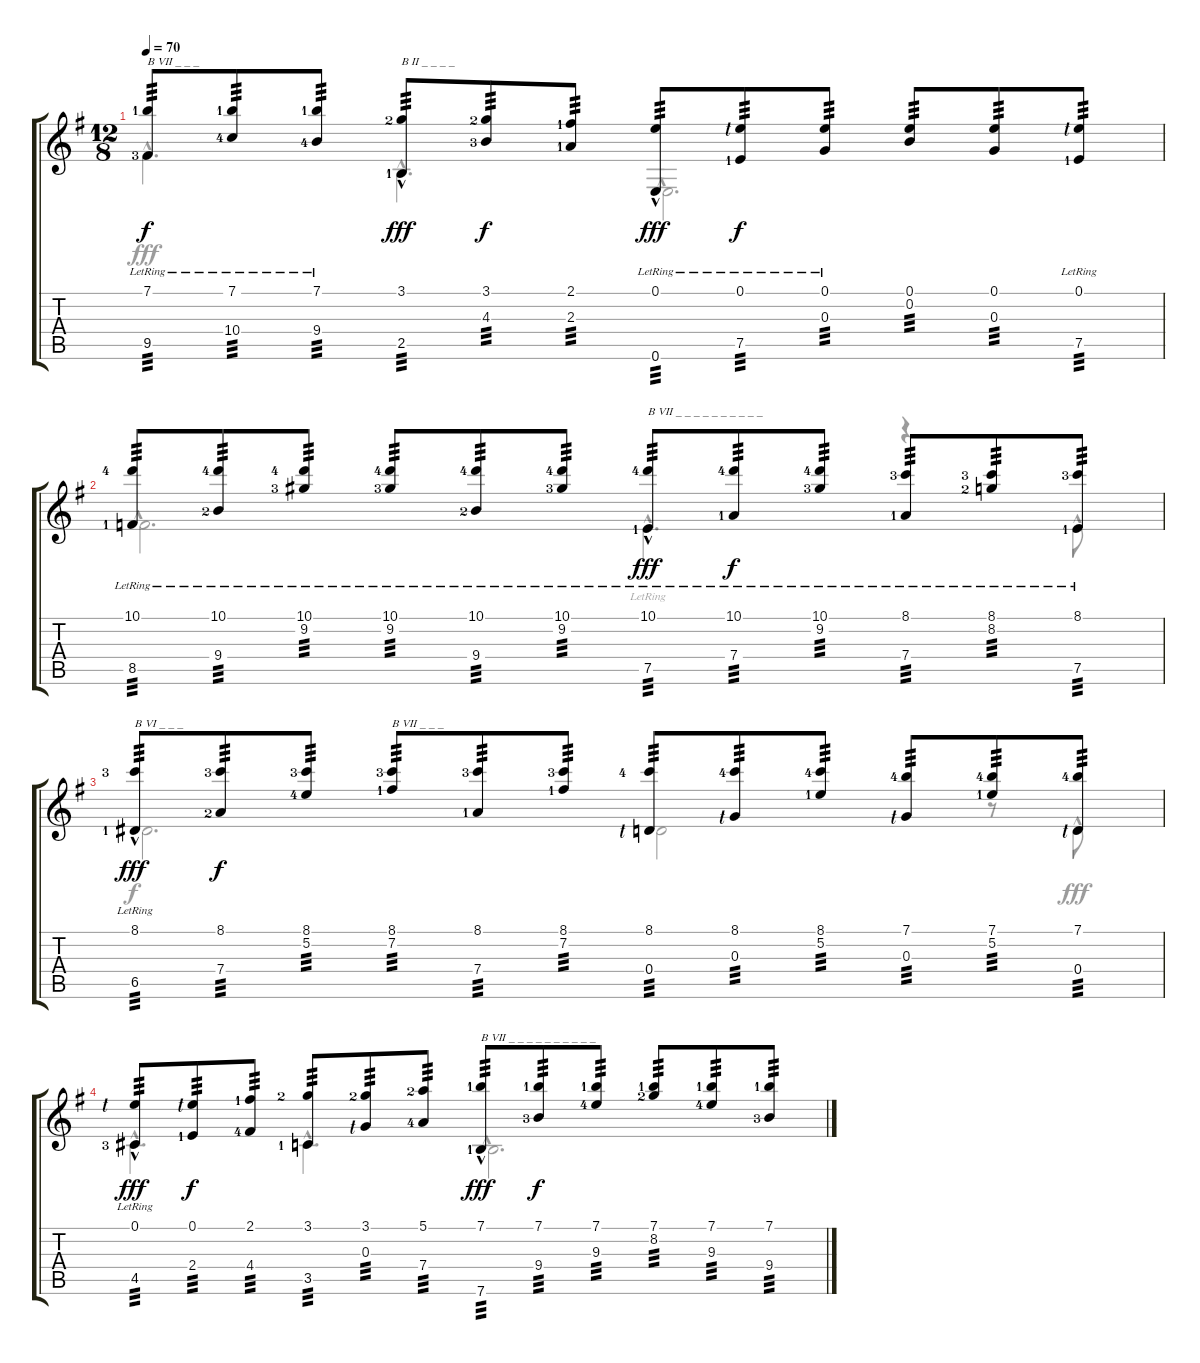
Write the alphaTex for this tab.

\track "" {instrument acousticguitarnylon}
\staff {score tabs}
\tuning (E4 B3 G3 D3 A2 E2) {hide}
\voice
\ts (12 8)
\tempo 70
\clef g2
\ks eminor
(7.1{lr lf 2} 9.5{lf 4}).8{txt "B VII _ _ _" tp 3 dy f} (7.1{lr lf 2} 10.4{lf 5}).8{tp 3} (7.1{lr lf 2} 9.4{lf 5}).8{tp 3} (3.1{lf 3} 2.5{hac lf 2}).8{txt "B II _ _ _ _" tp 3 dy fff} (3.1{lf 3} 4.3{lf 4}).8{tp 3 dy f} (2.1{lf 2} 2.3{lf 2}).8{tp 3} (0.1{lr} 0.6{hac lr}).8{tp 3 dy fff} (0.1{lr lf 1} 7.5{lf 2}).8{tp 3 dy f} (0.1{lr} 0.3).8{tp 3} (0.1 0.2).8{tp 3} (0.1 0.3).8{tp 3} (0.1{lr lf 1} 7.5{lf 2}).8{tp 3} |
(10.1{lr lf 5} 8.5{lf 2}).8{tp 3} (10.1{lr lf 5} 9.4{lf 3}).8{tp 3} (10.1{lr lf 5} 9.2{lf 4}).8{tp 3} (10.1{lr lf 5} 9.2{lf 4}).8{tp 3} (10.1{lr lf 5} 9.4{lf 3}).8{tp 3} (10.1{lr lf 5} 9.2{lf 4}).8{tp 3} (10.1{lr lf 5} 7.5{hac lr lf 2}).8{txt "B VII _ _ _ _ _ _ _ _ _ _ " tp 3 dy fff} (10.1{lr lf 5} 7.4{lf 2}).8{tp 3 dy f} (10.1{lr lf 5} 9.2{lf 4}).8{tp 3} (8.1{lr lf 4} 7.4{lf 2}).8{tp 3} (8.1{lr lf 4} 8.2{lf 3}).8{tp 3} (8.1{lr lf 4} 7.5{lf 2}).8{tp 3} |
(8.1{lf 4} 6.5{hac lr lf 2}).8{txt "B VI _ _ _ " tp 3 dy fff} (8.1{lf 4} 7.4{lf 3}).8{tp 3 dy f} (8.1{lf 4} 5.2{lf 5}).8{tp 3} (8.1{lf 4} 7.2{lf 2}).8{txt "B VII _ _ _ " tp 3} (8.1{lf 4} 7.4{lf 2}).8{tp 3} (8.1{lf 4} 7.2{lf 2}).8{tp 3} (8.1{lf 5} 0.4{lf 1}).8{tp 3} (8.1{lf 5} 0.3{lf 1}).8{tp 3} (8.1{lf 5} 5.2{lf 2}).8{tp 3} (7.1{lf 5} 0.3{lf 1}).8{tp 3} (7.1{lf 5} 5.2{lf 2}).8{tp 3} (7.1{lf 5} 0.4{lf 1}).8{tp 3} |
(0.1{lf 1} 4.5{hac lr lf 4}).8{tp 3 dy fff} (0.1{lf 1} 2.4{lf 2}).8{tp 3 dy f} (2.1{lf 2} 4.4{lf 5}).8{tp 3} (3.1{lf 3} 3.5{lf 2}).8{tp 3} (3.1{lf 3} 0.3{lf 1}).8{tp 3} (5.1{lf 3} 7.4{lf 5}).8{tp 3} (7.1{lf 2} 7.6{hac lf 2}).8{txt "B VII _ _ _ _ _ _ _ _ _ _ " tp 3 dy fff} (7.1{lf 2} 9.4{lf 4}).8{tp 3 dy f} (7.1{lf 2} 9.3{lf 5}).8{tp 3} (7.1{lf 2} 8.2{lf 3}).8{tp 3} (7.1{lf 2} 9.3{lf 5}).8{tp 3} (7.1{lf 2} 9.4{lf 4}).8{tp 3}
\voice
\clef g2
\ottava regular
\simile none
\ks eminor
9.5{hac}.4{d dy fff} 2.5{hac}.4{d} 0.6{hac}.2{d} |
8.5{hac}.2{d} 7.5{hac lr}.4{d} r.4 7.5{hac}.8 |
6.5.2{d dy f} 0.4.2 r.8 0.4{hac}.8{dy fff} |
4.5{hac}.4{d} 3.5{hac}.4{d} 7.6{hac}.2{d}
